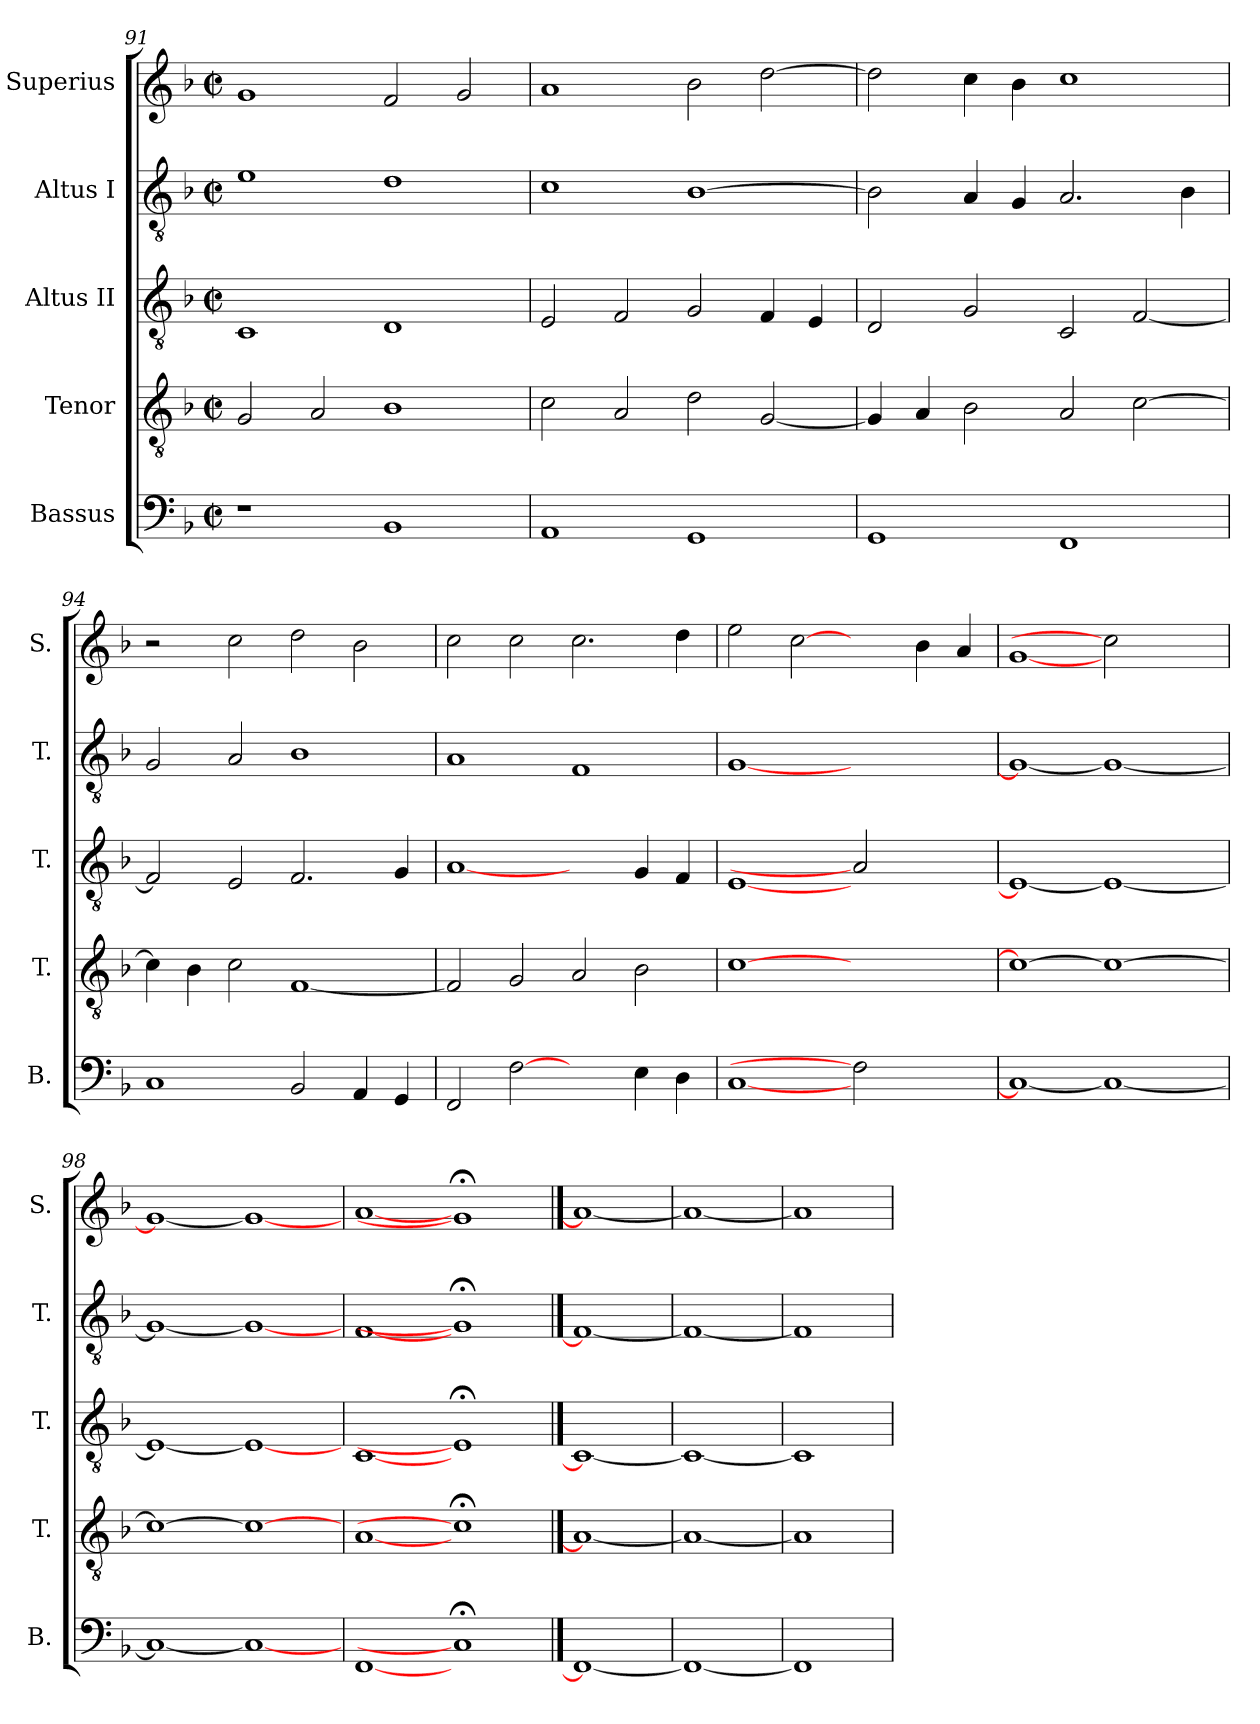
**kern	**kern	**kern	**kern	**kern
*part5	*part4	*part3	*part2	*part1
*staff5	*staff4	*staff3	*staff2	*staff1
*I"Bassus	*I"Tenor	*I"Altus II	*I"Altus I	*I"Superius
*I'B.	*I'T.	*I'T.	*I'T.	*I'S.
*clefF4	*clefGv2	*clefGv2	*clefGv2	*clefG2
*	*ITrd7c12	*ITrd7c12	*ITrd7c12	*
*k[b-]	*k[b-]	*k[b-]	*k[b-]	*k[b-]
*F:	*F:	*F:	*F:	*F:
*M2/2	*M2/2	*M2/2	*M2/2	*M2/2
*met(c|)	*met(c|)	*met(c|)	*met(c|)	*met(c|)
=91	=91	=91	=91	=91
1r	2GGi/	1CCi	1Ei	1gi
.	2AAi/	.	.	.
1BB-i	1BB-i	1DDi	1Di	2fi/
.	.	.	.	2gi/
=92	=92	=92	=92	=92
1AAi	2Ci\	2EEi/	1Ci	1ai
.	2AAi/	2FFi/	.	.
1GGi	2Di\	2GGi/	[>1BB-i	2b-i\
.	[<2GGi/	4FFi/	.	[>2ddi\
.	.	4EEi/	.	.
!!LO:PB:g=z
=93	=93	=93	=93	=93
1GGi	4GGi/]	2DDi/	2BB-i\]	2ddi\]
.	4AAi/	.	.	.
.	2BB-i\	2GGi/	4AAi/	4cci\
.	.	.	4GGi/	4b-i\
1FFi	2AAi/	2CCi/	2.AAi/	1cci
.	[>2Ci\	[<2FFi/	.	.
.	.	.	4BB-i\	.
=94	=94	=94	=94	=94
1Ci	4Ci\]	2FFi/]	2GGi/	2r
.	4BB-i\	.	.	.
.	2Ci\	2EEi/	2AAi/	2cci\
2BB-i/	[<1FFi	2.FFi/	1BB-i	2ddi\
4AAi/	.	.	.	2b-i\
4GGi/	.	4GGi/	.	.
=95	=95	=95	=95	=95
2FFi/	2FFi/]	[1AAi	1AAi	2cci\
[2Fi	2GGi/	.	.	2cci\
2ryy	2AAi/	2ryy	1FFi	2.cci\
4Ei\	2BB-i\	4GGi/	.	.
4Di\	.	4FFi/	.	4ddi\
!!LO:LB:g=z
=96	=96	=96	=96	=96
[<1Ci	[>1Ci	[<1EEi	[<1GGi	2eei\
.	.	.	.	[2cci
2Fi]	1ryy	2AAi]	1ryy	2ryy
2ryy	.	2ryy	.	4b-i\
.	.	.	.	4ai/
=97	=97	=97	=97	=97
1Ci_<	1Ci_>	1EEi_<	1GGi_<	[<1gi
1Ci_	1Ci_	1EEi_	1GGi_	2cci]
.	.	.	.	2ryy
=98	=98	=98	=98	=98
1Ci_<	1Ci_>	1EEi_<	1GGi_<	1gi_<
1Ci_	1Ci_	1EEi_	1GGi_	1gi_
=99	=99	=99	=99	=99
[1FFi	[1AAi	[1CCi	[1FFi	[1ai
1C;i]	1C;i]	1EE;i]	1GG;i]	1g;i]
==100	==100	==100	==100	==100
1FFi_	1AAi_	1CCi_	1FFi_	1ai_
=101	=101	=101	=101	=101
1FFi_	1AAi_	1CCi_	1FFi_	1ai_
=102	=102	=102	=102	=102
1FFi]	1AAi]	1CCi]	1FFi]	1ai]
=	=	=	=	=
*-	*-	*-	*-	*-
